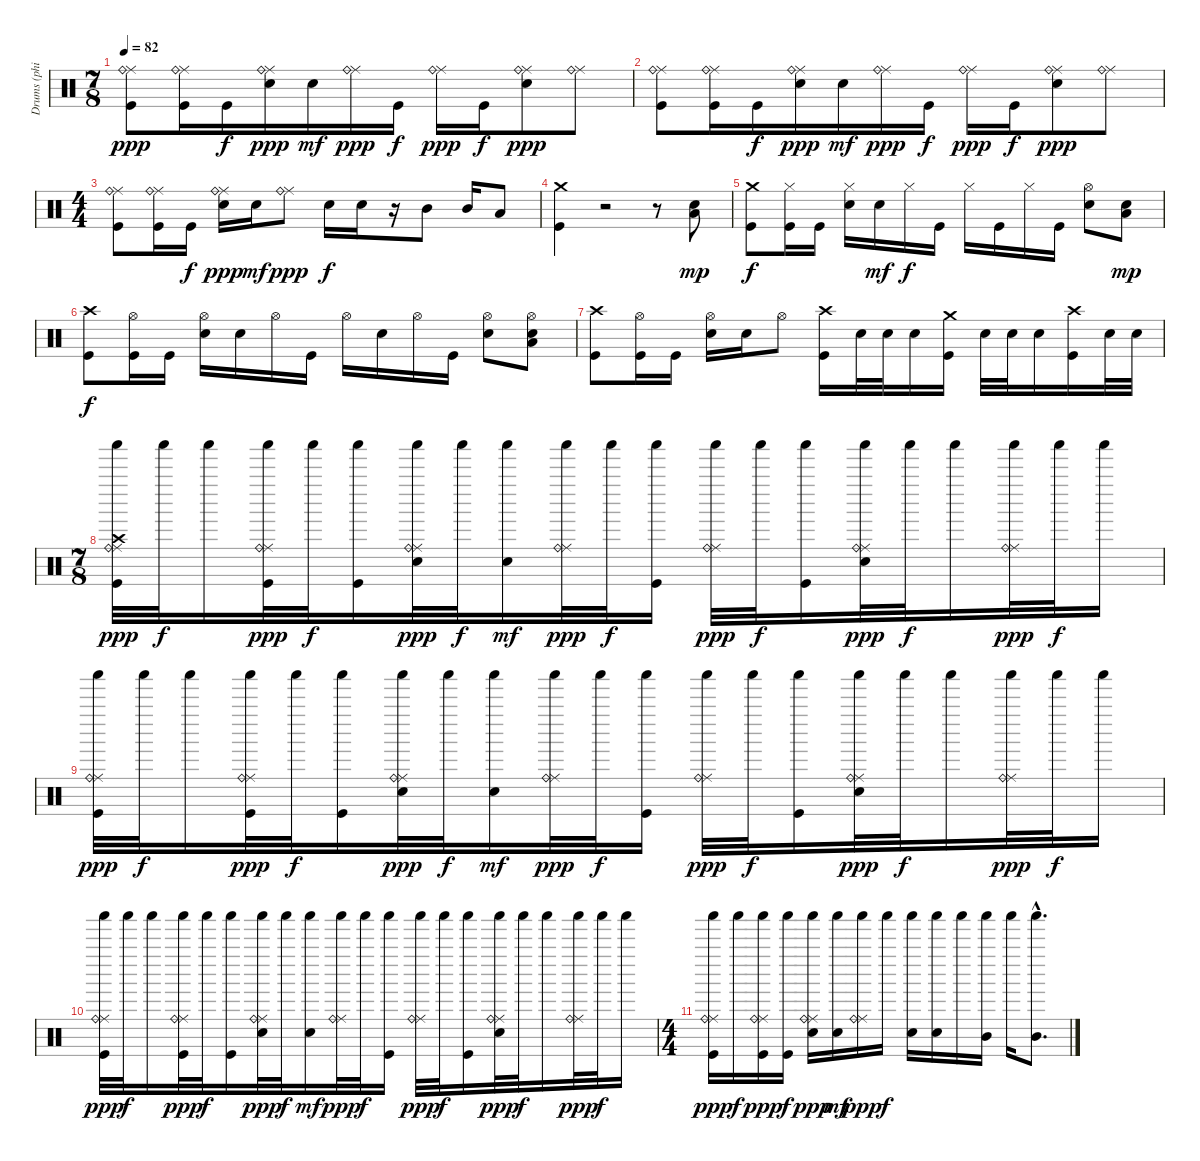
\track ("Drums (phil)" "Drums (phi") {instrument percussion}
\staff {score}
\articulation defaults
\ts (7 8)
\tempo 82
\clef neutral
\ks c
("Ride (middle)" "Ride (bell)" "Kick (hit)").8{dy ppp} ("Ride (middle)" "Ride (bell)" "Kick (hit)").16 "Kick (hit)".16{dy f} ("Ride (middle)" "Ride (bell)" "Snare (hit) 2").16{dy ppp} "Snare (hit) 2".16{dy mf} ("Ride (middle)" "Ride (bell)").16{dy ppp} "Kick (hit)".16{dy f} ("Ride (middle)" "Ride (bell)").16{dy ppp} "Kick (hit)".16{dy f} ("Ride (middle)" "Ride (bell)" "Snare (hit) 2").8{dy ppp} ("Ride (middle)" "Ride (bell)").8 |
("Ride (middle)" "Ride (bell)" "Kick (hit)").8 ("Ride (middle)" "Ride (bell)" "Kick (hit)").16 "Kick (hit)".16{dy f} ("Ride (middle)" "Ride (bell)" "Snare (hit) 2").16{dy ppp} "Snare (hit) 2".16{dy mf} ("Ride (middle)" "Ride (bell)").16{dy ppp} "Kick (hit)".16{dy f} ("Ride (middle)" "Ride (bell)").16{dy ppp} "Kick (hit)".16{dy f} ("Ride (middle)" "Ride (bell)" "Snare (hit) 2").8{dy ppp} ("Ride (middle)" "Ride (bell)").8 |
\ts (4 4)
("Ride (middle)" "Ride (bell)" "Kick (hit)").8 ("Ride (middle)" "Ride (bell)" "Kick (hit)").16 "Kick (hit)".16{dy f} ("Ride (middle)" "Ride (bell)" "Snare (hit) 2").16{dy ppp} "Snare (hit) 2".16{dy mf} ("Ride (middle)" "Ride (bell)").8{dy ppp} "Snare (hit) 2".16{dy f} "Snare (hit) 2".16 r.16 "Mid Tom (hit)".8 "Mid Tom (hit)".16 "Low Tom (hit)".8 |
("Crash medium (hit)" "Kick (hit)").4 r.2 r.8 ("Snare (hit) 2" "Low Tom (hit)").8{dy mp} |
("Crash medium (hit)" "Kick (hit)").8{dy f} ("Hi-Hat (closed)" "Kick (hit)").16 "Kick (hit)".16 ("Hi-Hat (closed)" "Snare (hit) 2").16 "Snare (hit) 2".16{dy mf} "Hi-Hat (closed)".16{dy f} "Kick (hit)".16 "Hi-Hat (closed)".16 "Kick (hit)".16 "Hi-Hat (closed)".16 "Kick (hit)".16 ("Hi-Hat (open)" "Snare (hit) 2").8 ("Snare (hit) 2" "Low Floor Tom (hit)").8{dy mp} |
("Crash high (hit)" "Kick (hit)").8{dy f} ("Hi-Hat (open)" "Kick (hit)").16 "Kick (hit)".16 ("Hi-Hat (open)" "Snare (hit) 2").16 "Snare (hit) 2".16 "Hi-Hat (open)".16 "Kick (hit)".16 "Hi-Hat (open)".16 "Snare (hit) 2".16 "Hi-Hat (open)".16 "Kick (hit)".16 ("Hi-Hat (open)" "Snare (hit) 2").8 ("Hi-Hat (open)" "Snare (hit) 2" "Low Floor Tom (hit)").8 |
("Crash high (hit)" "Kick (hit)").8 ("Hi-Hat (open)" "Kick (hit)").16 "Kick (hit)".16 ("Hi-Hat (open)" "Snare (hit) 2").16 "Snare (hit) 2".16 "Hi-Hat (open)".8 ("Crash high (hit)" "Kick (hit)").16 "Snare (hit) 2".32 "Snare (hit) 2".32 "Snare (hit) 2".16 ("Crash medium (hit)" "Kick (hit)").16 "Snare (hit) 2".32 "Snare (hit) 2".32 "Snare (hit) 2".16 ("Crash high (hit)" "Kick (hit)").16 "Snare (hit) 2".32 "Snare (hit) 2".32 |
\ts (7 8)
("Ride (middle)" "Ride (bell)" "Crash high (hit)" "Shaker (hit)" "Kick (hit)").32{dy ppp} "Shaker (hit)".32{dy f} "Shaker (hit)".16 ("Ride (middle)" "Ride (bell)" "Shaker (hit)" "Kick (hit)").32{dy ppp} "Shaker (hit)".32{dy f} ("Shaker (hit)" "Kick (hit)").16 ("Ride (middle)" "Ride (bell)" "Snare (hit) 2" "Shaker (hit)").32{dy ppp} "Shaker (hit)".32{dy f} ("Snare (hit) 2" "Shaker (hit)").16{dy mf} ("Ride (middle)" "Ride (bell)" "Shaker (hit)").32{dy ppp} "Shaker (hit)".32{dy f} ("Shaker (hit)" "Kick (hit)").16 ("Ride (middle)" "Ride (bell)" "Shaker (hit)").32{dy ppp} "Shaker (hit)".32{dy f} ("Shaker (hit)" "Kick (hit)").16 ("Ride (middle)" "Ride (bell)" "Snare (hit) 2" "Shaker (hit)").32{dy ppp} "Shaker (hit)".32{dy f} "Shaker (hit)".16 ("Ride (middle)" "Ride (bell)" "Shaker (hit)").32{dy ppp} "Shaker (hit)".32{dy f} "Shaker (hit)".16 |
("Ride (middle)" "Ride (bell)" "Shaker (hit)" "Kick (hit)").32{dy ppp} "Shaker (hit)".32{dy f} "Shaker (hit)".16 ("Ride (middle)" "Ride (bell)" "Shaker (hit)" "Kick (hit)").32{dy ppp} "Shaker (hit)".32{dy f} ("Shaker (hit)" "Kick (hit)").16 ("Ride (middle)" "Ride (bell)" "Snare (hit) 2" "Shaker (hit)").32{dy ppp} "Shaker (hit)".32{dy f} ("Snare (hit) 2" "Shaker (hit)").16{dy mf} ("Ride (middle)" "Ride (bell)" "Shaker (hit)").32{dy ppp} "Shaker (hit)".32{dy f} ("Shaker (hit)" "Kick (hit)").16 ("Ride (middle)" "Ride (bell)" "Shaker (hit)").32{dy ppp} "Shaker (hit)".32{dy f} ("Shaker (hit)" "Kick (hit)").16 ("Ride (middle)" "Ride (bell)" "Snare (hit) 2" "Shaker (hit)").32{dy ppp} "Shaker (hit)".32{dy f} "Shaker (hit)".16 ("Ride (middle)" "Ride (bell)" "Shaker (hit)").32{dy ppp} "Shaker (hit)".32{dy f} "Shaker (hit)".16 |
("Ride (middle)" "Ride (bell)" "Shaker (hit)" "Kick (hit)").32{dy ppp} "Shaker (hit)".32{dy f} "Shaker (hit)".16 ("Ride (middle)" "Ride (bell)" "Shaker (hit)" "Kick (hit)").32{dy ppp} "Shaker (hit)".32{dy f} ("Shaker (hit)" "Kick (hit)").16 ("Ride (middle)" "Ride (bell)" "Snare (hit) 2" "Shaker (hit)").32{dy ppp} "Shaker (hit)".32{dy f} ("Snare (hit) 2" "Shaker (hit)").16{dy mf} ("Ride (middle)" "Ride (bell)" "Shaker (hit)").32{dy ppp} "Shaker (hit)".32{dy f} ("Shaker (hit)" "Kick (hit)").16 ("Ride (middle)" "Ride (bell)" "Shaker (hit)").32{dy ppp} "Shaker (hit)".32{dy f} ("Shaker (hit)" "Kick (hit)").16 ("Ride (middle)" "Ride (bell)" "Snare (hit) 2" "Shaker (hit)").32{dy ppp} "Shaker (hit)".32{dy f} "Shaker (hit)".16 ("Ride (middle)" "Ride (bell)" "Shaker (hit)").32{dy ppp} "Shaker (hit)".32{dy f} "Shaker (hit)".16 |
\ts (4 4)
("Ride (middle)" "Ride (bell)" "Shaker (hit)" "Kick (hit)").16{dy ppp} "Shaker (hit)".16{dy f} ("Ride (middle)" "Ride (bell)" "Shaker (hit)" "Kick (hit)").16{dy ppp} ("Shaker (hit)" "Kick (hit)").16{dy f} ("Ride (middle)" "Ride (bell)" "Shaker (hit)" "Snare (hit) 2").16{dy ppp} ("Shaker (hit)" "Snare (hit) 2").16{dy mf} ("Ride (middle)" "Ride (bell)" "Shaker (hit)").16{dy ppp} "Shaker (hit)".16{dy f} ("Shaker (hit)" "Snare (hit) 2").16 ("Shaker (hit)" "Snare (hit) 2").16 "Shaker (hit)".16 ("Mid Tom (hit)" "Shaker (hit)").16 "Shaker (hit)".16 ("Mid Tom (hit)"{hac} "Shaker (hit)"{hac}).8{d}
